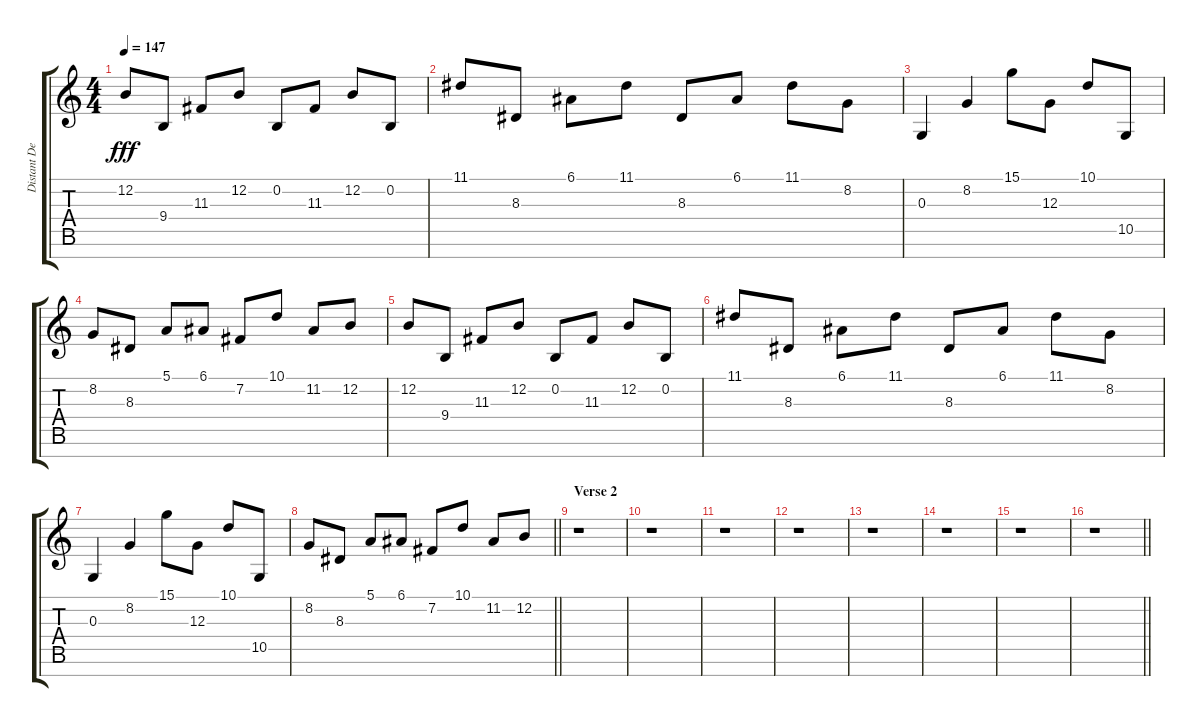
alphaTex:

\track ("Distant Delay Pad" "Distant De") {instrument pad8sweep}
\staff {score tabs}
\tuning (E4 B3 G3 D3 A2 E2 B1) {hide}
\ts (4 4)
\tempo 147
\clef g2
\ks c
12.2.8{dy fff} 9.4.8 11.3.8 12.2.8 0.2.8 11.3.8 12.2.8 0.2.8 |
11.1.8 8.3.8 6.1.8 11.1.8 8.3.8 6.1.8 11.1.8 8.2.8 |
0.3.4 8.2.4 15.1.8 12.3.8 10.1.8 10.5.8 |
8.2.8 8.3.8 5.1.8 6.1.8 7.2.8 10.1.8 11.2.8 12.2.8 |
12.2.8 9.4.8 11.3.8 12.2.8 0.2.8 11.3.8 12.2.8 0.2.8 |
11.1.8 8.3.8 6.1.8 11.1.8 8.3.8 6.1.8 11.1.8 8.2.8 |
0.3.4 8.2.4 15.1.8 12.3.8 10.1.8 10.5.8 |
\barLineRight lightlight
8.2.8 8.3.8 5.1.8 6.1.8 7.2.8 10.1.8 11.2.8 12.2.8 |
\section ("" "Verse 2")
r.1 |
r.1 |
r.1 |
r.1 |
r.1 |
r.1 |
r.1 |
\barLineRight lightlight
r.1
